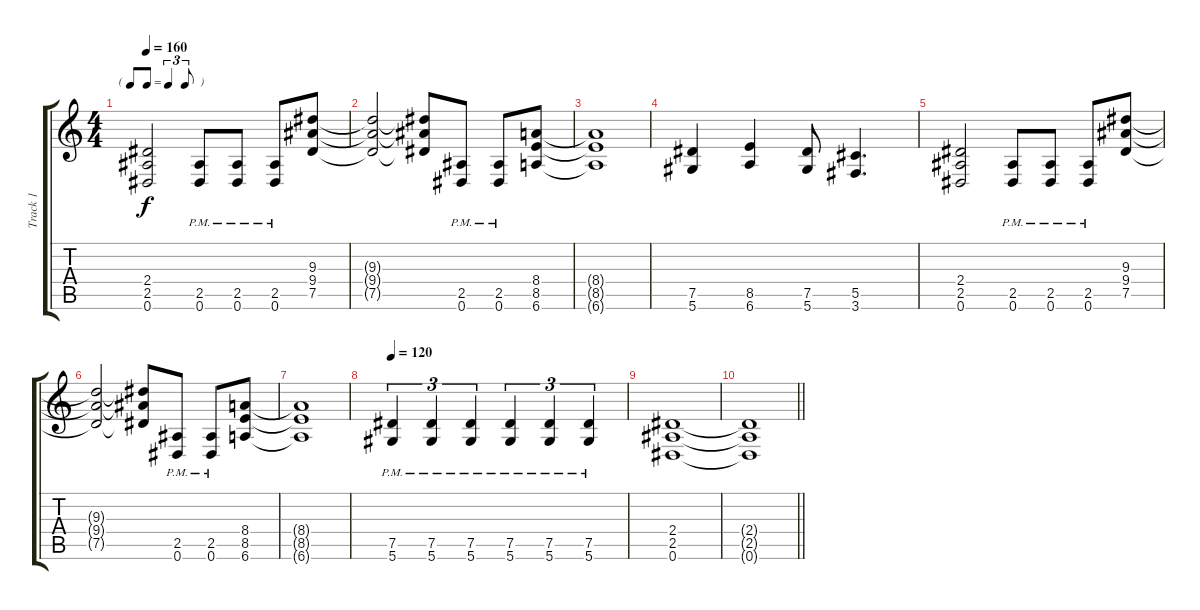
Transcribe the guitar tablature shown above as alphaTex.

\track ("Track 1" "Track 1") {instrument distortionguitar}
\staff {score tabs}
\tuning (Eb4 Bb3 Gb3 Db3 Ab2 Eb2) {hide}
\ts (4 4)
\tf triplet8th
\tempo 160
\clef g2
\ks c
(2.4 2.5 0.6).2{dy f} (2.5{pm} 0.6{pm}).8 (2.5{pm} 0.6{pm}).8 (2.5{pm} 0.6{pm}).8 (9.3 9.4 7.5).8 |
(9.3{t} 9.4{t} 7.5{t}).2 (9.3{t} 9.4{t} 7.5{t}).8 (2.5{pm} 0.6{pm}).8 (2.5{pm} 0.6{pm}).8 (8.4 8.5 6.6).8 |
(8.4{t} 8.5{t} 6.6{t}).1 |
(7.5 5.6).4 (8.5 6.6).4 (7.5 5.6).8 (5.5 3.6).4{d} |
(2.4 2.5 0.6).2 (2.5{pm} 0.6{pm}).8 (2.5{pm} 0.6{pm}).8 (2.5{pm} 0.6{pm}).8 (9.3 9.4 7.5).8 |
(9.3{t} 9.4{t} 7.5{t}).2 (9.3{t} 9.4{t} 7.5{t}).8 (2.5{pm} 0.6{pm}).8 (2.5{pm} 0.6{pm}).8 (8.4 8.5 6.6).8 |
(8.4{t} 8.5{t} 6.6{t}).1 |
\tempo 120
(7.5{pm} 5.6{pm}).4{tu (3 2)} (7.5{pm} 5.6{pm}).4{tu (3 2)} (7.5{pm} 5.6{pm}).4{tu (3 2)} (7.5{pm} 5.6{pm}).4{tu (3 2)} (7.5{pm} 5.6{pm}).4{tu (3 2)} (7.5{pm} 5.6{pm}).4{tu (3 2)} |
(2.4 2.5 0.6).1 |
\barLineRight lightlight
(2.4{t} 2.5{t} 0.6{t}).1
